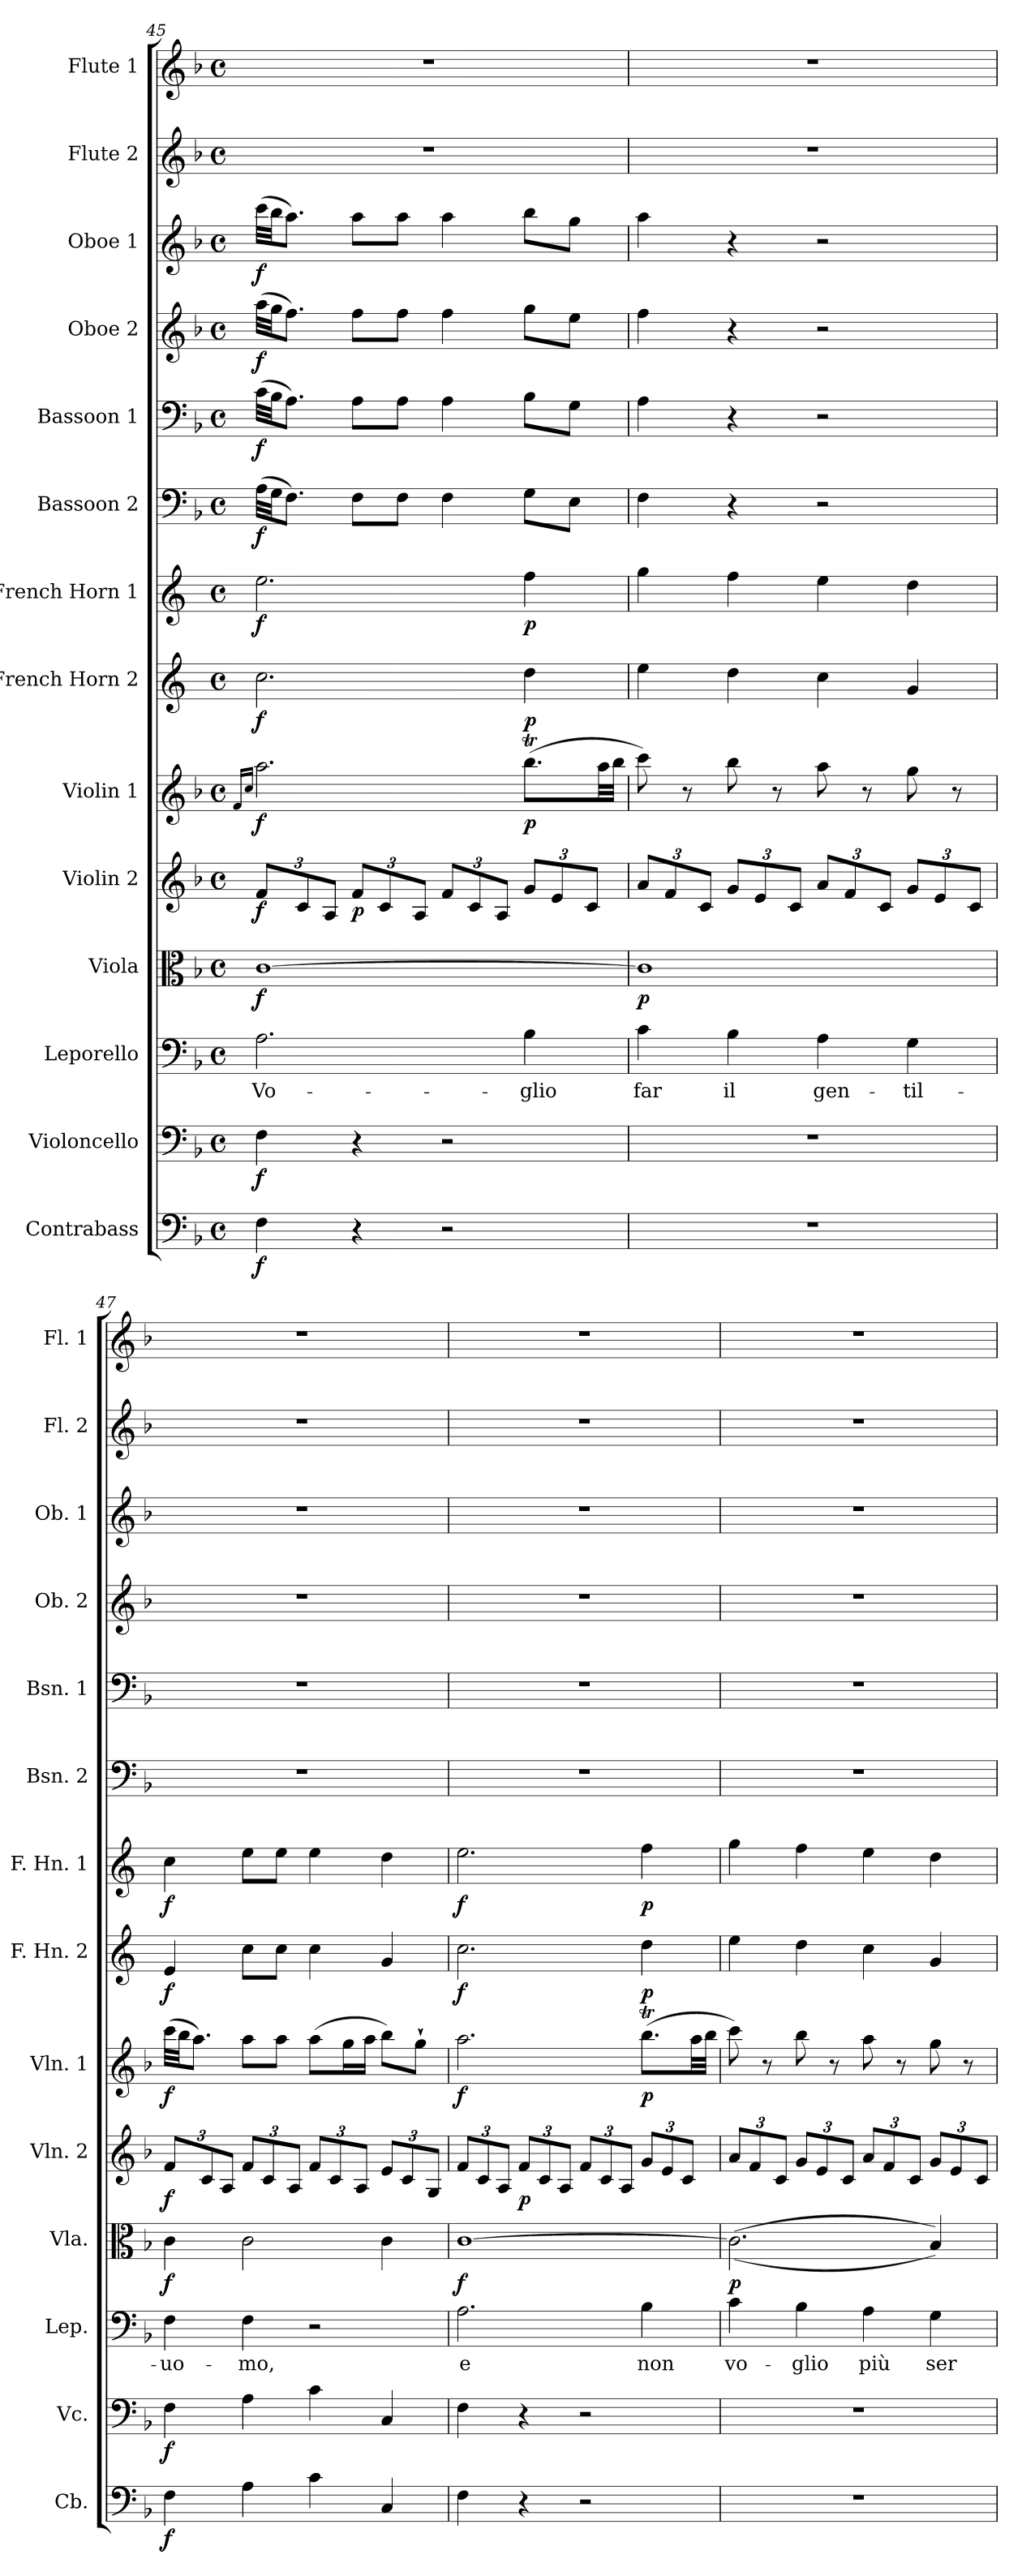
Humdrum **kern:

**kern	**dynam	**kern	**dynam	**kern	**text	**kern	**dynam	**kern	**dynam	**kern	**dynam	**kern	**dynam	**kern	**dynam	**kern	**dynam	**kern	**dynam	**kern	**dynam	**kern	**dynam	**kern	**kern
*part14	*part14	*part13	*part13	*part12	*part12	*part11	*part11	*part10	*part10	*part9	*part9	*part8	*part8	*part7	*part7	*part6	*part6	*part5	*part5	*part4	*part4	*part3	*part3	*part2	*part1
*staff14	*staff14	*staff13	*staff13	*staff12	*staff12	*staff11	*staff11	*staff10	*staff10	*staff9	*staff9	*staff8	*staff8	*staff7	*staff7	*staff6	*staff6	*staff5	*staff5	*staff4	*staff4	*staff3	*staff3	*staff2	*staff1
*I"Contrabass	*	*I"Violoncello	*	*I"Leporello	*	*I"Viola	*	*I"Violin 2	*	*I"Violin 1	*	*I"French Horn 2	*	*I"French Horn 1	*	*I"Bassoon 2	*	*I"Bassoon 1	*	*I"Oboe 2	*	*I"Oboe 1	*	*I"Flute 2	*I"Flute 1
*I'Cb.	*	*I'Vc.	*	*I'Lep.	*	*I'Vla.	*	*I'Vln. 2	*	*I'Vln. 1	*	*I'F. Hn. 2	*	*I'F. Hn. 1	*	*I'Bsn. 2	*	*I'Bsn. 1	*	*I'Ob. 2	*	*I'Ob. 1	*	*I'Fl. 2	*I'Fl. 1
!!LO:PB:g=z
*clefF4	*	*clefF4	*	*clefF4	*	*clefC3	*	*clefG2	*	*clefG2	*	*clefG2	*	*clefG2	*	*clefF4	*	*clefF4	*	*clefG2	*	*clefG2	*	*clefG2	*clefG2
*ITrd7c12	*	*	*	*	*	*	*	*	*	*	*	*ITrd4c7	*	*ITrd4c7	*	*	*	*	*	*	*	*	*	*	*
*k[b-]	*	*k[b-]	*	*k[b-]	*	*k[b-]	*	*k[b-]	*	*k[b-]	*	*k[b-]	*	*k[b-]	*	*k[b-]	*	*k[b-]	*	*k[b-]	*	*k[b-]	*	*k[b-]	*k[b-]
*M4/4	*	*M4/4	*	*M4/4	*	*M4/4	*	*M4/4	*	*M4/4	*	*M4/4	*	*M4/4	*	*M4/4	*	*M4/4	*	*M4/4	*	*M4/4	*	*M4/4	*M4/4
*met(c)	*	*met(c)	*	*met(c)	*	*met(c)	*	*met(c)	*	*met(c)	*	*met(c)	*	*met(c)	*	*met(c)	*	*met(c)	*	*met(c)	*	*met(c)	*	*met(c)	*met(c)
=45	=45	=45	=45	=45	=45	=45	=45	=45	=45	=45	=45	=45	=45	=45	=45	=45	=45	=45	=45	=45	=45	=45	=45	=45	=45
.	.	.	.	.	.	.	.	.	.	16qf/LL	.	.	.	.	.	.	.	.	.	.	.	.	.	.	.
.	.	.	.	.	.	.	.	.	.	16qcc/JJ	.	.	.	.	.	.	.	.	.	.	.	.	.	.	.
!	!	!	!	!	!LO:LY:b	!	!	!	!	!	!	!	!	!	!	!	!	!	!	!	!	!	!	!	!
*	*	*	*	*	*	*	*	*Xbrackettup	*	*	*	*	*	*	*	*	*	*	*	*	*	*	*	*	*
!	!LO:DY:b	!	!LO:DY:b	!	!	!	!LO:DY:b	!	!LO:DY:b	!	!LO:DY:b	!	!LO:DY:b	!	!LO:DY:b	!	!LO:DY:b	!	!LO:DY:b	!	!LO:DY:b	!	!LO:DY:b	!	!
4FF\	f	4F\	f	2.A\	Vo-	[1c	f	12f/L	f	2.aa\	f	2.f\	f	2.a\	f	(>32A\LLL	f	(>32c\LLL	f	(>32aa\LLL	f	(>32ccc\LLL	f	1r	1r
.	.	.	.	.	.	.	.	.	.	.	.	.	.	.	.	32G\JJ	.	32B-\JJ	.	32gg\JJ	.	32bb-\JJ	.	.	.
.	.	.	.	.	.	.	.	.	.	.	.	.	.	.	.	8.F\J)	.	8.A\J)	.	8.ff\J)	.	8.aa\J)	.	.	.
.	.	.	.	.	.	.	.	12c/	.	.	.	.	.	.	.	.	.	.	.	.	.	.	.	.	.
.	.	.	.	.	.	.	.	12A/J	.	.	.	.	.	.	.	.	.	.	.	.	.	.	.	.	.
!	!	!	!	!	!	!	!	!	!LO:DY:b	!	!	!	!	!	!	!	!	!	!	!	!	!	!	!	!
4r	.	4r	.	.	.	.	.	12f/L	p	.	.	.	.	.	.	8F\L	.	8A\L	.	8ff\L	.	8aa\L	.	.	.
.	.	.	.	.	.	.	.	12c/	.	.	.	.	.	.	.	.	.	.	.	.	.	.	.	.	.
.	.	.	.	.	.	.	.	.	.	.	.	.	.	.	.	8F\J	.	8A\J	.	8ff\J	.	8aa\J	.	.	.
.	.	.	.	.	.	.	.	12A/J	.	.	.	.	.	.	.	.	.	.	.	.	.	.	.	.	.
2r	.	2r	.	.	.	.	.	12f/L	.	.	.	.	.	.	.	4F\	.	4A\	.	4ff\	.	4aa\	.	.	.
.	.	.	.	.	.	.	.	12c/	.	.	.	.	.	.	.	.	.	.	.	.	.	.	.	.	.
.	.	.	.	.	.	.	.	12A/J	.	.	.	.	.	.	.	.	.	.	.	.	.	.	.	.	.
!	!	!	!	!	!LO:LY:b	!	!	!	!	!	!LO:DY:b	!	!LO:DY:b	!	!LO:DY:b	!	!	!	!	!	!	!	!	!	!
.	.	.	.	4B-\	-glio	.	.	12g/L	.	(>8.bb-T\L	p	4g\	p	4b-\	p	8G\L	.	8B-\L	.	8gg\L	.	8bb-\L	.	.	.
.	.	.	.	.	.	.	.	12e/	.	.	.	.	.	.	.	.	.	.	.	.	.	.	.	.	.
.	.	.	.	.	.	.	.	.	.	.	.	.	.	.	.	8E\J	.	8G\J	.	8ee\J	.	8gg\J	.	.	.
.	.	.	.	.	.	.	.	12c/J	.	.	.	.	.	.	.	.	.	.	.	.	.	.	.	.	.
.	.	.	.	.	.	.	.	.	.	32aa\LL	.	.	.	.	.	.	.	.	.	.	.	.	.	.	.
.	.	.	.	.	.	.	.	.	.	32bb-\JJJ	.	.	.	.	.	.	.	.	.	.	.	.	.	.	.
=46	=46	=46	=46	=46	=46	=46	=46	=46	=46	=46	=46	=46	=46	=46	=46	=46	=46	=46	=46	=46	=46	=46	=46	=46	=46
!	!	!	!	!	!LO:LY:b	!	!LO:DY:b	!	!	!	!	!	!	!	!	!	!	!	!	!	!	!	!	!	!
1r	.	1r	.	4c\	far	1c]	p	12a/L	.	8ccc\)	.	4a\	.	4cc\	.	4F\	.	4A\	.	4ff\	.	4aa\	.	1r	1r
.	.	.	.	.	.	.	.	12f/	.	.	.	.	.	.	.	.	.	.	.	.	.	.	.	.	.
.	.	.	.	.	.	.	.	.	.	8r	.	.	.	.	.	.	.	.	.	.	.	.	.	.	.
.	.	.	.	.	.	.	.	12c/J	.	.	.	.	.	.	.	.	.	.	.	.	.	.	.	.	.
!	!	!	!	!	!LO:LY:b	!	!	!	!	!	!	!	!	!	!	!	!	!	!	!	!	!	!	!	!
.	.	.	.	4B-\	il	.	.	12g/L	.	8bb-\	.	4g\	.	4b-\	.	4r	.	4r	.	4r	.	4r	.	.	.
.	.	.	.	.	.	.	.	12e/	.	.	.	.	.	.	.	.	.	.	.	.	.	.	.	.	.
.	.	.	.	.	.	.	.	.	.	8r	.	.	.	.	.	.	.	.	.	.	.	.	.	.	.
.	.	.	.	.	.	.	.	12c/J	.	.	.	.	.	.	.	.	.	.	.	.	.	.	.	.	.
!	!	!	!	!	!LO:LY:b	!	!	!	!	!	!	!	!	!	!	!	!	!	!	!	!	!	!	!	!
.	.	.	.	4A\	gen-	.	.	12a/L	.	8aa\	.	4f\	.	4a\	.	2r	.	2r	.	2r	.	2r	.	.	.
.	.	.	.	.	.	.	.	12f/	.	.	.	.	.	.	.	.	.	.	.	.	.	.	.	.	.
.	.	.	.	.	.	.	.	.	.	8r	.	.	.	.	.	.	.	.	.	.	.	.	.	.	.
.	.	.	.	.	.	.	.	12c/J	.	.	.	.	.	.	.	.	.	.	.	.	.	.	.	.	.
!	!	!	!	!	!LO:LY:b	!	!	!	!	!	!	!	!	!	!	!	!	!	!	!	!	!	!	!	!
.	.	.	.	4G\	-til-	.	.	12g/L	.	8gg\	.	4c/	.	4g\	.	.	.	.	.	.	.	.	.	.	.
.	.	.	.	.	.	.	.	12e/	.	.	.	.	.	.	.	.	.	.	.	.	.	.	.	.	.
.	.	.	.	.	.	.	.	.	.	8r	.	.	.	.	.	.	.	.	.	.	.	.	.	.	.
.	.	.	.	.	.	.	.	12c/J	.	.	.	.	.	.	.	.	.	.	.	.	.	.	.	.	.
=47	=47	=47	=47	=47	=47	=47	=47	=47	=47	=47	=47	=47	=47	=47	=47	=47	=47	=47	=47	=47	=47	=47	=47	=47	=47
!	!LO:DY:b	!	!LO:DY:b	!	!LO:LY:b	!	!LO:DY:b	!	!LO:DY:b	!	!LO:DY:b	!	!LO:DY:b	!	!LO:DY:b	!	!	!	!	!	!	!	!	!	!
4FF\	f	4F\	f	4F\	-uo-	4c\	f	12f/L	f	(>32ccc\LLL	f	4A/	f	4f\	f	1r	.	1r	.	1r	.	1r	.	1r	1r
.	.	.	.	.	.	.	.	.	.	32bb-\JJ	.	.	.	.	.	.	.	.	.	.	.	.	.	.	.
.	.	.	.	.	.	.	.	.	.	8.aa\J)	.	.	.	.	.	.	.	.	.	.	.	.	.	.	.
.	.	.	.	.	.	.	.	12c/	.	.	.	.	.	.	.	.	.	.	.	.	.	.	.	.	.
.	.	.	.	.	.	.	.	12A/J	.	.	.	.	.	.	.	.	.	.	.	.	.	.	.	.	.
!	!	!	!	!	!LO:LY:b	!	!	!	!	!	!	!	!	!	!	!	!	!	!	!	!	!	!	!	!
4AA\	.	4A\	.	4F\	-mo,	2c\	.	12f/L	.	8aa\L	.	8f\L	.	8a\L	.	.	.	.	.	.	.	.	.	.	.
.	.	.	.	.	.	.	.	12c/	.	.	.	.	.	.	.	.	.	.	.	.	.	.	.	.	.
.	.	.	.	.	.	.	.	.	.	8aa\J	.	8f\J	.	8a\J	.	.	.	.	.	.	.	.	.	.	.
.	.	.	.	.	.	.	.	12A/J	.	.	.	.	.	.	.	.	.	.	.	.	.	.	.	.	.
4C\	.	4c\	.	2r	.	.	.	12f/L	.	(>8aa\L	.	4f\	.	4a\	.	.	.	.	.	.	.	.	.	.	.
.	.	.	.	.	.	.	.	12c/	.	.	.	.	.	.	.	.	.	.	.	.	.	.	.	.	.
.	.	.	.	.	.	.	.	.	.	16gg\L	.	.	.	.	.	.	.	.	.	.	.	.	.	.	.
.	.	.	.	.	.	.	.	12A/J	.	.	.	.	.	.	.	.	.	.	.	.	.	.	.	.	.
.	.	.	.	.	.	.	.	.	.	16aa\JJ	.	.	.	.	.	.	.	.	.	.	.	.	.	.	.
4CC/	.	4C/	.	.	.	4c\	.	12e/L	.	8bb-\L)	.	4c/	.	4g\	.	.	.	.	.	.	.	.	.	.	.
.	.	.	.	.	.	.	.	12c/	.	.	.	.	.	.	.	.	.	.	.	.	.	.	.	.	.
.	.	.	.	.	.	.	.	.	.	8gg`\J	.	.	.	.	.	.	.	.	.	.	.	.	.	.	.
.	.	.	.	.	.	.	.	12G/J	.	.	.	.	.	.	.	.	.	.	.	.	.	.	.	.	.
=48	=48	=48	=48	=48	=48	=48	=48	=48	=48	=48	=48	=48	=48	=48	=48	=48	=48	=48	=48	=48	=48	=48	=48	=48	=48
!	!	!	!	!	!LO:LY:b	!	!LO:DY:b	!	!	!	!LO:DY:b	!	!LO:DY:b	!	!LO:DY:b	!	!	!	!	!	!	!	!	!	!
4FF\	.	4F\	.	2.A\	e	[1c	f	12f/L	.	2.aa\	f	2.f\	f	2.a\	f	1r	.	1r	.	1r	.	1r	.	1r	1r
.	.	.	.	.	.	.	.	12c/	.	.	.	.	.	.	.	.	.	.	.	.	.	.	.	.	.
.	.	.	.	.	.	.	.	12A/J	.	.	.	.	.	.	.	.	.	.	.	.	.	.	.	.	.
!	!	!	!	!	!	!	!	!	!LO:DY:b	!	!	!	!	!	!	!	!	!	!	!	!	!	!	!	!
4r	.	4r	.	.	.	.	.	12f/L	p	.	.	.	.	.	.	.	.	.	.	.	.	.	.	.	.
.	.	.	.	.	.	.	.	12c/	.	.	.	.	.	.	.	.	.	.	.	.	.	.	.	.	.
.	.	.	.	.	.	.	.	12A/J	.	.	.	.	.	.	.	.	.	.	.	.	.	.	.	.	.
2r	.	2r	.	.	.	.	.	12f/L	.	.	.	.	.	.	.	.	.	.	.	.	.	.	.	.	.
.	.	.	.	.	.	.	.	12c/	.	.	.	.	.	.	.	.	.	.	.	.	.	.	.	.	.
.	.	.	.	.	.	.	.	12A/J	.	.	.	.	.	.	.	.	.	.	.	.	.	.	.	.	.
!	!	!	!	!	!LO:LY:b	!	!	!	!	!	!LO:DY:b	!	!LO:DY:b	!	!LO:DY:b	!	!	!	!	!	!	!	!	!	!
.	.	.	.	4B-\	non	.	.	12g/L	.	(>8.bb-T\L	p	4g\	p	4b-\	p	.	.	.	.	.	.	.	.	.	.
.	.	.	.	.	.	.	.	12e/	.	.	.	.	.	.	.	.	.	.	.	.	.	.	.	.	.
.	.	.	.	.	.	.	.	12c/J	.	.	.	.	.	.	.	.	.	.	.	.	.	.	.	.	.
.	.	.	.	.	.	.	.	.	.	32aa\LL	.	.	.	.	.	.	.	.	.	.	.	.	.	.	.
.	.	.	.	.	.	.	.	.	.	32bb-\JJJ	.	.	.	.	.	.	.	.	.	.	.	.	.	.	.
=49	=49	=49	=49	=49	=49	=49	=49	=49	=49	=49	=49	=49	=49	=49	=49	=49	=49	=49	=49	=49	=49	=49	=49	=49	=49
!	!	!	!	!	!LO:LY:b	!	!LO:DY:b	!	!	!	!	!	!	!	!	!	!	!	!	!	!	!	!	!	!
1r	.	1r	.	4c\	vo-	(>(>2.c\]	p	12a/L	.	8ccc\)	.	4a\	.	4cc\	.	1r	.	1r	.	1r	.	1r	.	1r	1r
.	.	.	.	.	.	.	.	12f/	.	.	.	.	.	.	.	.	.	.	.	.	.	.	.	.	.
.	.	.	.	.	.	.	.	.	.	8r	.	.	.	.	.	.	.	.	.	.	.	.	.	.	.
.	.	.	.	.	.	.	.	12c/J	.	.	.	.	.	.	.	.	.	.	.	.	.	.	.	.	.
!	!	!	!	!	!LO:LY:b	!	!	!	!	!	!	!	!	!	!	!	!	!	!	!	!	!	!	!	!
.	.	.	.	4B-\	-glio	.	.	12g/L	.	8bb-\	.	4g\	.	4b-\	.	.	.	.	.	.	.	.	.	.	.
.	.	.	.	.	.	.	.	12e/	.	.	.	.	.	.	.	.	.	.	.	.	.	.	.	.	.
.	.	.	.	.	.	.	.	.	.	8r	.	.	.	.	.	.	.	.	.	.	.	.	.	.	.
.	.	.	.	.	.	.	.	12c/J	.	.	.	.	.	.	.	.	.	.	.	.	.	.	.	.	.
!	!	!	!	!	!LO:LY:b	!	!	!	!	!	!	!	!	!	!	!	!	!	!	!	!	!	!	!	!
.	.	.	.	4A\	più	.	.	12a/L	.	8aa\	.	4f\	.	4a\	.	.	.	.	.	.	.	.	.	.	.
.	.	.	.	.	.	.	.	12f/	.	.	.	.	.	.	.	.	.	.	.	.	.	.	.	.	.
.	.	.	.	.	.	.	.	.	.	8r	.	.	.	.	.	.	.	.	.	.	.	.	.	.	.
.	.	.	.	.	.	.	.	12c/J	.	.	.	.	.	.	.	.	.	.	.	.	.	.	.	.	.
!	!	!	!	!	!LO:LY:b	!	!	!	!	!	!	!	!	!	!	!	!	!	!	!	!	!	!	!	!
.	.	.	.	4G\	ser-	4B-/))	.	12g/L	.	8gg\	.	4c/	.	4g\	.	.	.	.	.	.	.	.	.	.	.
.	.	.	.	.	.	.	.	12e/	.	.	.	.	.	.	.	.	.	.	.	.	.	.	.	.	.
.	.	.	.	.	.	.	.	.	.	8r	.	.	.	.	.	.	.	.	.	.	.	.	.	.	.
.	.	.	.	.	.	.	.	12c/J	.	.	.	.	.	.	.	.	.	.	.	.	.	.	.	.	.
=	=	=	=	=	=	=	=	=	=	=	=	=	=	=	=	=	=	=	=	=	=	=	=	=	=
*-	*-	*-	*-	*-	*-	*-	*-	*-	*-	*-	*-	*-	*-	*-	*-	*-	*-	*-	*-	*-	*-	*-	*-	*-	*-
